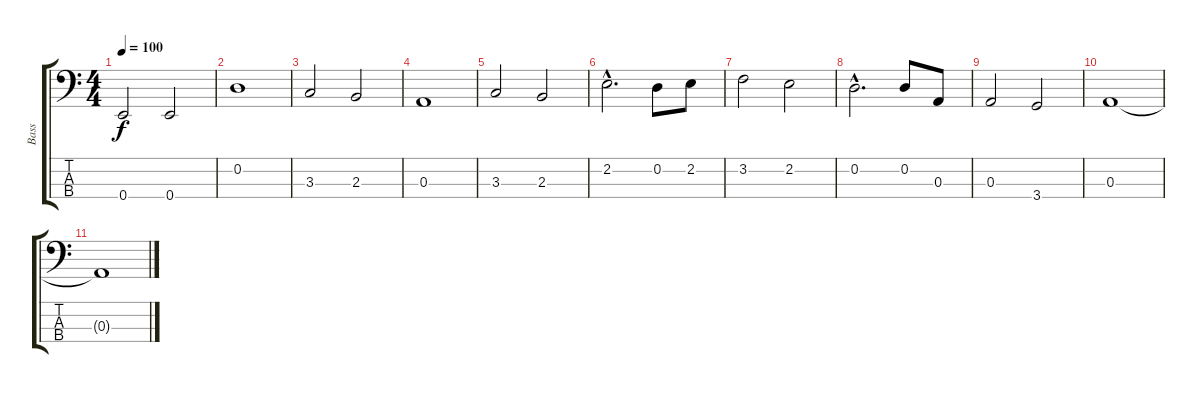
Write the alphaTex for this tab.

\track ("Bass" "Bass") {instrument electricbassfinger}
\staff {score tabs}
\tuning (G2 D2 A1 E1) {hide}
\ts (4 4)
\tempo 100
\clef f4
\ks c
0.4.2{dy f} 0.4.2 |
0.2.1 |
3.3.2 2.3.2 |
0.3.1 |
3.3.2 2.3.2 |
2.2{hac}.2{d} 0.2.8 2.2.8 |
3.2.2 2.2.2 |
0.2{hac}.2{d} 0.2.8 0.3.8 |
0.3.2 3.4.2 |
0.3.1 |
0.3{t}.1
